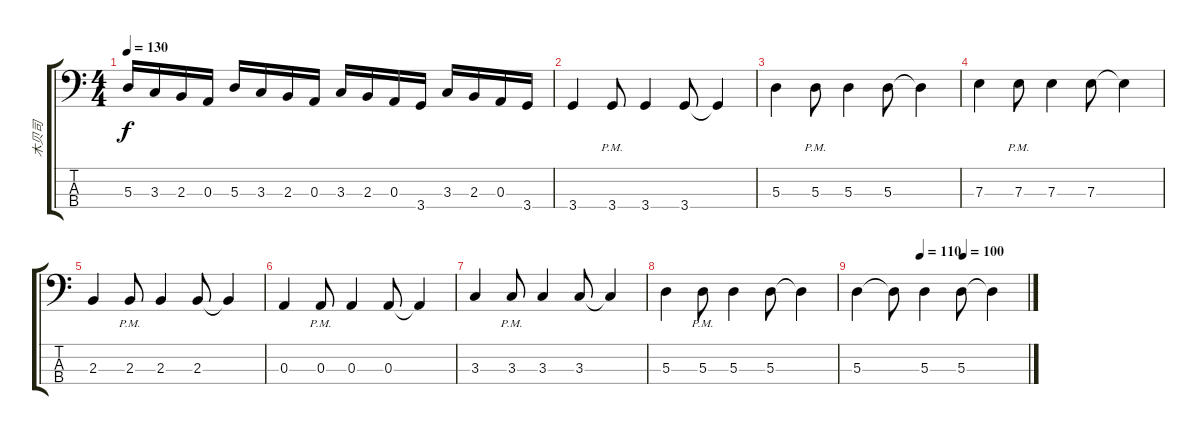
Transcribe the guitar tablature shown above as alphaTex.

\track ("木贝司" "木贝司") {instrument acousticbass}
\staff {score tabs}
\tuning (G2 D2 A1 E1) {hide}
\ts (4 4)
\tempo 130
\clef f4
\ks c
5.3.16{dy f} 3.3.16 2.3.16 0.3.16 5.3.16 3.3.16 2.3.16 0.3.16 3.3.16 2.3.16 0.3.16 3.4.16 3.3.16 2.3.16 0.3.16 3.4.16 |
3.4.4 3.4{pm}.8 3.4.4 3.4.8 3.4{t}.4 |
5.3.4 5.3{pm}.8 5.3.4 5.3.8 5.3{t}.4 |
7.3.4 7.3{pm}.8 7.3.4 7.3.8 7.3{t}.4 |
2.3.4 2.3{pm}.8 2.3.4 2.3.8 2.3{t}.4 |
0.3.4 0.3{pm}.8 0.3.4 0.3.8 0.3{t}.4 |
3.3.4 3.3{pm}.8 3.3.4 3.3.8 3.3{t}.4 |
5.3.4 5.3{pm}.8 5.3.4 5.3.8 5.3{t}.4 |
\tempo (110 0.375)
\tempo (100 0.625)
5.3.4 5.3{t}.8 5.3.4 5.3.8 5.3{t}.4
